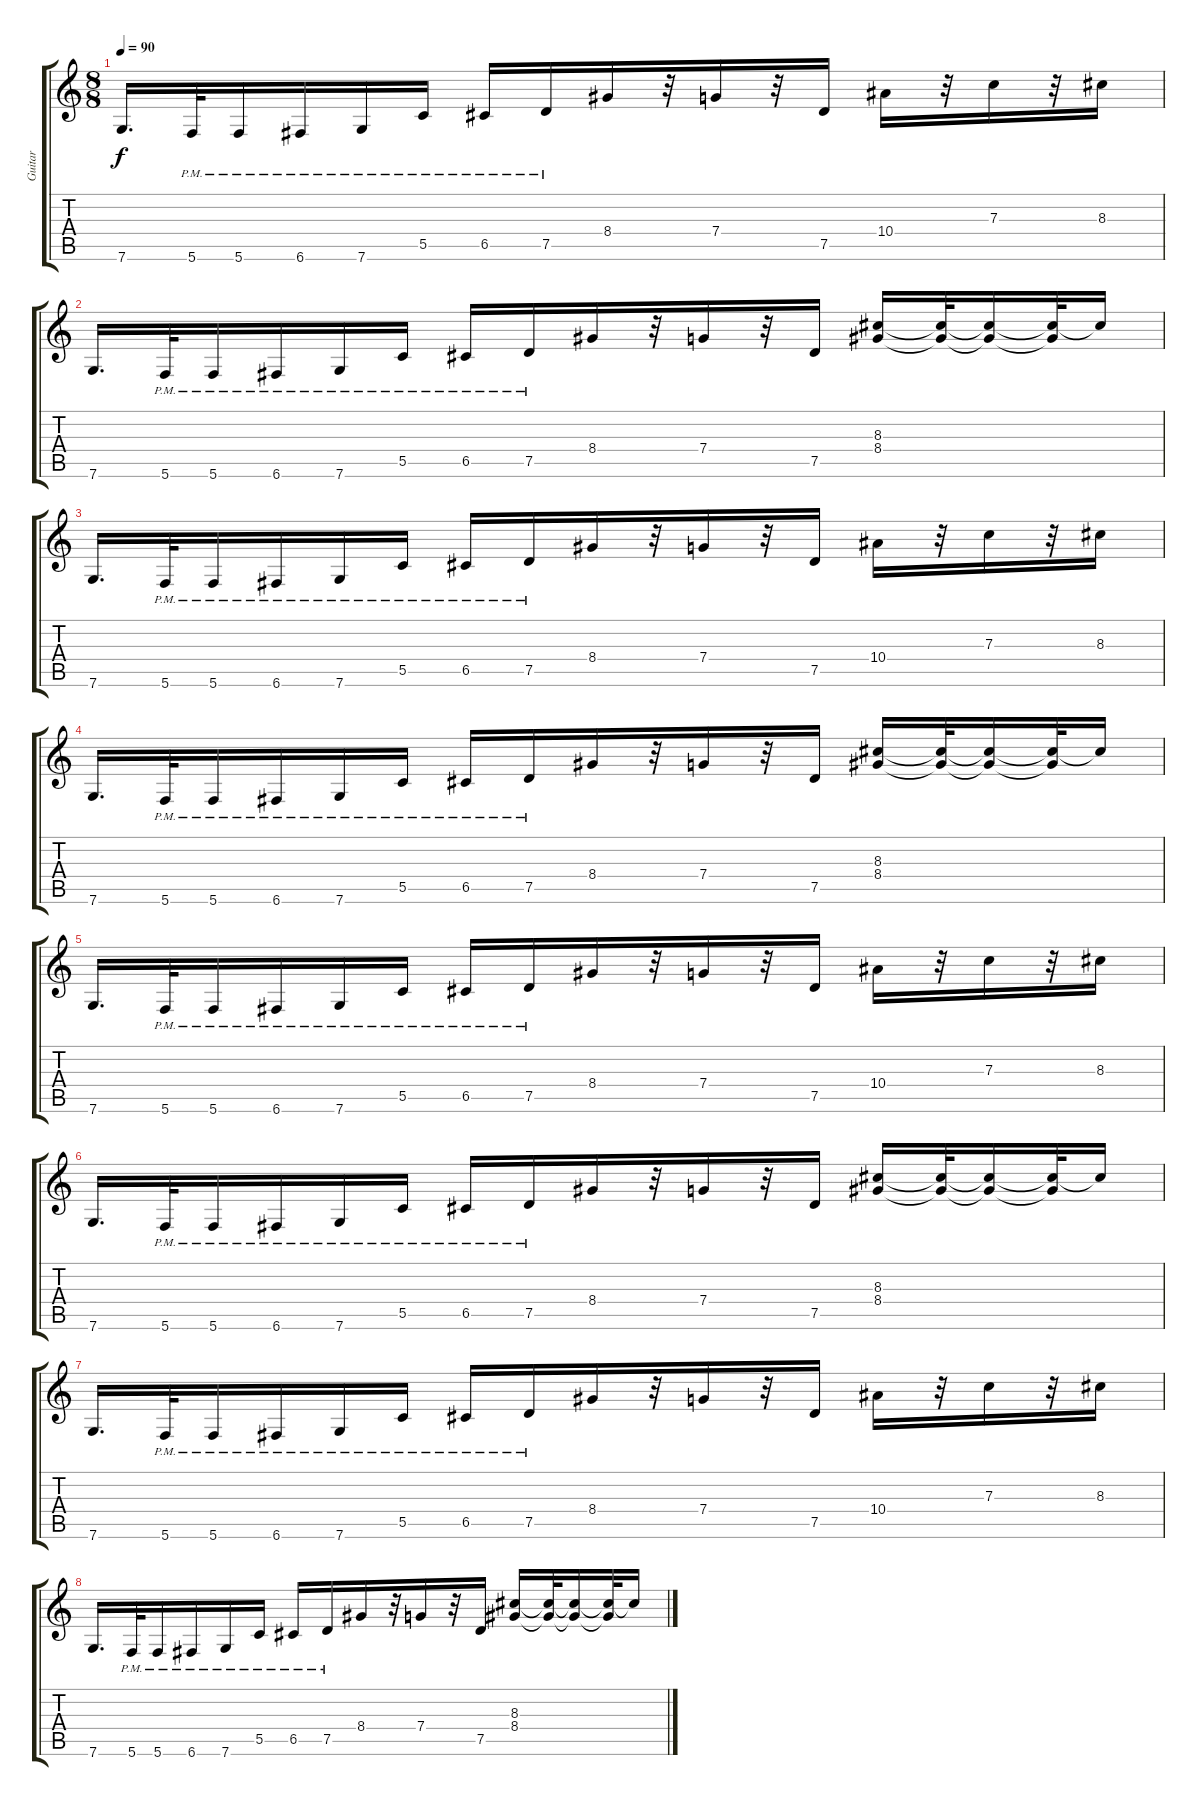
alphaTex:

\track ("Guitar" "Guitar") {instrument overdrivenguitar}
\staff {score tabs}
\tuning (D4 A3 F3 C3 G2 C2) {hide}
\ts (8 8)
\tempo 90
\clef g2
\ks c
7.6.16{d dy f} 5.6{pm}.32 5.6{pm}.16 6.6{pm}.16 7.6{pm}.16 5.5{pm}.16 6.5{pm}.16 7.5{pm}.16 8.4.16 r.32 7.4.16 r.32 7.5.16 10.4.16 r.32 7.3.16 r.32 8.3.16 |
7.6.16{d} 5.6{pm}.32 5.6{pm}.16 6.6{pm}.16 7.6{pm}.16 5.5{pm}.16 6.5{pm}.16 7.5{pm}.16 8.4.16 r.32 7.4.16 r.32 7.5.16 (8.3 8.4).16 (8.3{t} 8.4{t}).32 (8.3{t} 8.4{t}).16 (8.3{t} 8.4{t}).32 8.3{t}.16 |
7.6.16{d} 5.6{pm}.32 5.6{pm}.16 6.6{pm}.16 7.6{pm}.16 5.5{pm}.16 6.5{pm}.16 7.5{pm}.16 8.4.16 r.32 7.4.16 r.32 7.5.16 10.4.16 r.32 7.3.16 r.32 8.3.16 |
7.6.16{d} 5.6{pm}.32 5.6{pm}.16 6.6{pm}.16 7.6{pm}.16 5.5{pm}.16 6.5{pm}.16 7.5{pm}.16 8.4.16 r.32 7.4.16 r.32 7.5.16 (8.3 8.4).16 (8.3{t} 8.4{t}).32 (8.3{t} 8.4{t}).16 (8.3{t} 8.4{t}).32 8.3{t}.16 |
7.6.16{d} 5.6{pm}.32 5.6{pm}.16 6.6{pm}.16 7.6{pm}.16 5.5{pm}.16 6.5{pm}.16 7.5{pm}.16 8.4.16 r.32 7.4.16 r.32 7.5.16 10.4.16 r.32 7.3.16 r.32 8.3.16 |
7.6.16{d} 5.6{pm}.32 5.6{pm}.16 6.6{pm}.16 7.6{pm}.16 5.5{pm}.16 6.5{pm}.16 7.5{pm}.16 8.4.16 r.32 7.4.16 r.32 7.5.16 (8.3 8.4).16 (8.3{t} 8.4{t}).32 (8.3{t} 8.4{t}).16 (8.3{t} 8.4{t}).32 8.3{t}.16 |
7.6.16{d} 5.6{pm}.32 5.6{pm}.16 6.6{pm}.16 7.6{pm}.16 5.5{pm}.16 6.5{pm}.16 7.5{pm}.16 8.4.16 r.32 7.4.16 r.32 7.5.16 10.4.16 r.32 7.3.16 r.32 8.3.16 |
7.6.16{d} 5.6{pm}.32 5.6{pm}.16 6.6{pm}.16 7.6{pm}.16 5.5{pm}.16 6.5{pm}.16 7.5{pm}.16 8.4.16 r.32 7.4.16 r.32 7.5.16 (8.3 8.4).16 (8.3{t} 8.4{t}).32 (8.3{t} 8.4{t}).16 (8.3{t} 8.4{t}).32 8.3{t}.16
